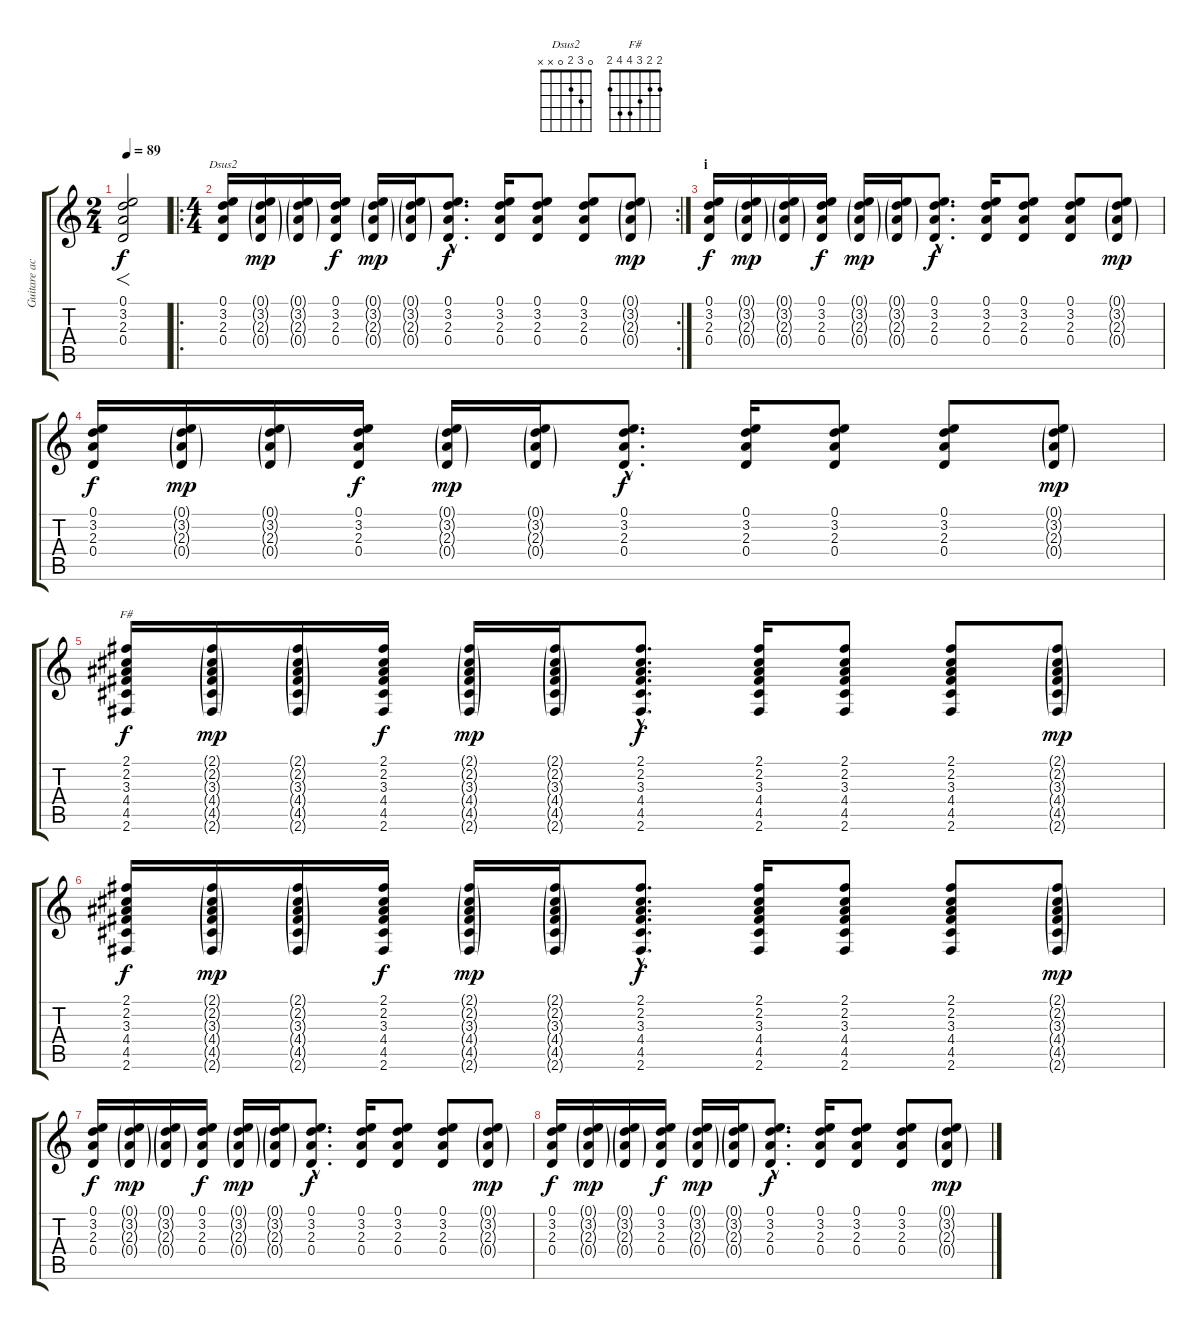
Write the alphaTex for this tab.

\track ("Guitare acoustique" "Guitare ac") {instrument acousticguitarsteel}
\staff {score tabs}
\tuning (E4 B3 G3 D3 A2 E2) {hide}
\chord ("Dsus2" 0 3 2 0 x x)
\chord ("F#" 2 2 3 4 4 2)
\ts (2 4)
\tempo 89
\clef g2
\ks c
(0.1 3.2 2.3 0.4).2{f dy f instrument acousticguitarsteel} |
\ro
\rc 2
\ts (4 4)
(0.1 3.2 2.3 0.4).16{ch "Dsus2"} (0.1{g} 3.2{g} 2.3{g} 0.4{g}).16{dy mp} (0.1{g} 3.2{g} 2.3{g} 0.4{g}).16 (0.1 3.2 2.3 0.4).16{dy f} (0.1{g} 3.2{g} 2.3{g} 0.4{g}).16{dy mp} (0.1{g} 3.2{g} 2.3{g} 0.4{g}).16 (0.1{hac} 3.2{hac} 2.3{hac} 0.4{hac}).8{d dy f} (0.1 3.2 2.3 0.4).16 (0.1 3.2 2.3 0.4).8 (0.1 3.2 2.3 0.4).8 (0.1{g} 3.2{g} 2.3{g} 0.4{g}).8{dy mp} |
\section ("" "i")
(0.1 3.2 2.3 0.4).16{dy f} (0.1{g} 3.2{g} 2.3{g} 0.4{g}).16{dy mp} (0.1{g} 3.2{g} 2.3{g} 0.4{g}).16 (0.1 3.2 2.3 0.4).16{dy f} (0.1{g} 3.2{g} 2.3{g} 0.4{g}).16{dy mp} (0.1{g} 3.2{g} 2.3{g} 0.4{g}).16 (0.1{hac} 3.2{hac} 2.3{hac} 0.4{hac}).8{d dy f} (0.1 3.2 2.3 0.4).16 (0.1 3.2 2.3 0.4).8 (0.1 3.2 2.3 0.4).8 (0.1{g} 3.2{g} 2.3{g} 0.4{g}).8{dy mp} |
(0.1 3.2 2.3 0.4).16{dy f} (0.1{g} 3.2{g} 2.3{g} 0.4{g}).16{dy mp} (0.1{g} 3.2{g} 2.3{g} 0.4{g}).16 (0.1 3.2 2.3 0.4).16{dy f} (0.1{g} 3.2{g} 2.3{g} 0.4{g}).16{dy mp} (0.1{g} 3.2{g} 2.3{g} 0.4{g}).16 (0.1{hac} 3.2{hac} 2.3{hac} 0.4{hac}).8{d dy f} (0.1 3.2 2.3 0.4).16 (0.1 3.2 2.3 0.4).8 (0.1 3.2 2.3 0.4).8 (0.1{g} 3.2{g} 2.3{g} 0.4{g}).8{dy mp} |
(2.1 2.2 3.3 4.4 4.5 2.6).16{ch "F#" dy f} (2.1{g} 2.2{g} 3.3{g} 4.4{g} 4.5{g} 2.6{g}).16{dy mp} (2.1{g} 2.2{g} 3.3{g} 4.4{g} 4.5{g} 2.6{g}).16 (2.1 2.2 3.3 4.4 4.5 2.6).16{dy f} (2.1{g} 2.2{g} 3.3{g} 4.4{g} 4.5{g} 2.6{g}).16{dy mp} (2.1{g} 2.2{g} 3.3{g} 4.4{g} 4.5{g} 2.6{g}).16 (2.1{hac} 2.2{hac} 3.3{hac} 4.4{hac} 4.5{hac} 2.6{hac}).8{d dy f} (2.1 2.2 3.3 4.4 4.5 2.6).16 (2.1 2.2 3.3 4.4 4.5 2.6).8 (2.1 2.2 3.3 4.4 4.5 2.6).8 (2.1{g} 2.2{g} 3.3{g} 4.4{g} 4.5{g} 2.6{g}).8{dy mp} |
(2.1 2.2 3.3 4.4 4.5 2.6).16{dy f} (2.1{g} 2.2{g} 3.3{g} 4.4{g} 4.5{g} 2.6{g}).16{dy mp} (2.1{g} 2.2{g} 3.3{g} 4.4{g} 4.5{g} 2.6{g}).16 (2.1 2.2 3.3 4.4 4.5 2.6).16{dy f} (2.1{g} 2.2{g} 3.3{g} 4.4{g} 4.5{g} 2.6{g}).16{dy mp} (2.1{g} 2.2{g} 3.3{g} 4.4{g} 4.5{g} 2.6{g}).16 (2.1{hac} 2.2{hac} 3.3{hac} 4.4{hac} 4.5{hac} 2.6{hac}).8{d dy f} (2.1 2.2 3.3 4.4 4.5 2.6).16 (2.1 2.2 3.3 4.4 4.5 2.6).8 (2.1 2.2 3.3 4.4 4.5 2.6).8 (2.1{g} 2.2{g} 3.3{g} 4.4{g} 4.5{g} 2.6{g}).8{dy mp} |
(0.1 3.2 2.3 0.4).16{dy f} (0.1{g} 3.2{g} 2.3{g} 0.4{g}).16{dy mp} (0.1{g} 3.2{g} 2.3{g} 0.4{g}).16 (0.1 3.2 2.3 0.4).16{dy f} (0.1{g} 3.2{g} 2.3{g} 0.4{g}).16{dy mp} (0.1{g} 3.2{g} 2.3{g} 0.4{g}).16 (0.1{hac} 3.2{hac} 2.3{hac} 0.4{hac}).8{d dy f} (0.1 3.2 2.3 0.4).16 (0.1 3.2 2.3 0.4).8 (0.1 3.2 2.3 0.4).8 (0.1{g} 3.2{g} 2.3{g} 0.4{g}).8{dy mp} |
(0.1 3.2 2.3 0.4).16{dy f} (0.1{g} 3.2{g} 2.3{g} 0.4{g}).16{dy mp} (0.1{g} 3.2{g} 2.3{g} 0.4{g}).16 (0.1 3.2 2.3 0.4).16{dy f} (0.1{g} 3.2{g} 2.3{g} 0.4{g}).16{dy mp} (0.1{g} 3.2{g} 2.3{g} 0.4{g}).16 (0.1{hac} 3.2{hac} 2.3{hac} 0.4{hac}).8{d dy f} (0.1 3.2 2.3 0.4).16 (0.1 3.2 2.3 0.4).8 (0.1 3.2 2.3 0.4).8 (0.1{g} 3.2{g} 2.3{g} 0.4{g}).8{dy mp}
